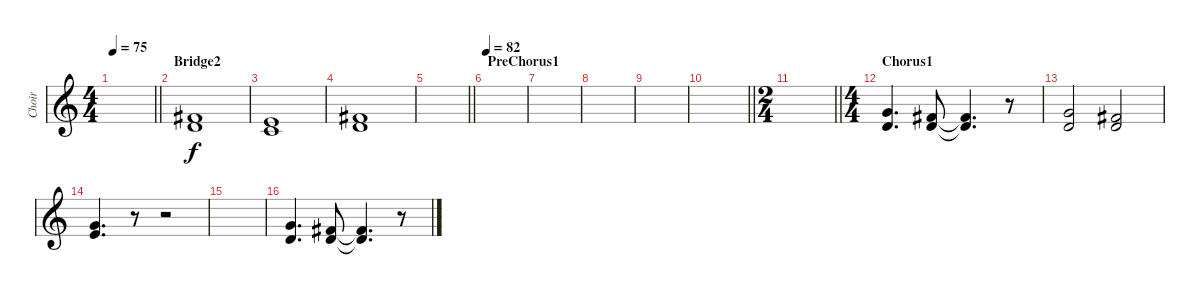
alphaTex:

\track ("Choir" "Choir") {instrument choiraahs}
\staff {score}
\tuning (E4 B3 G3 D3 A2 E2) {hide}
\ts (4 4)
\tempo 75
\clef g2
\barLineRight lightlight
\ks c
|
\section ("" "Bridge2")
(7.2 7.3).1 |
(5.2 5.3).1 |
(7.2 7.3).1 |
\barLineRight lightlight
|
\section ("" "PreChorus1")
\tempo 82
|
|
|
|
\barLineRight lightlight
|
\ts (2 4)
\barLineRight lightlight
|
\ts (4 4)
\section ("" "Chorus1")
(8.2 7.3).4{d dy f} (7.2 7.3).8 (7.2{t} 7.3{t}).4{d} r.8 |
(8.2 7.3).2 (7.2 7.3).2 |
(3.1 5.2).4{d} r.8 r.2 |
|
(8.2 7.3).4{d} (7.2 7.3).8 (7.2{t} 7.3{t}).4{d} r.8
